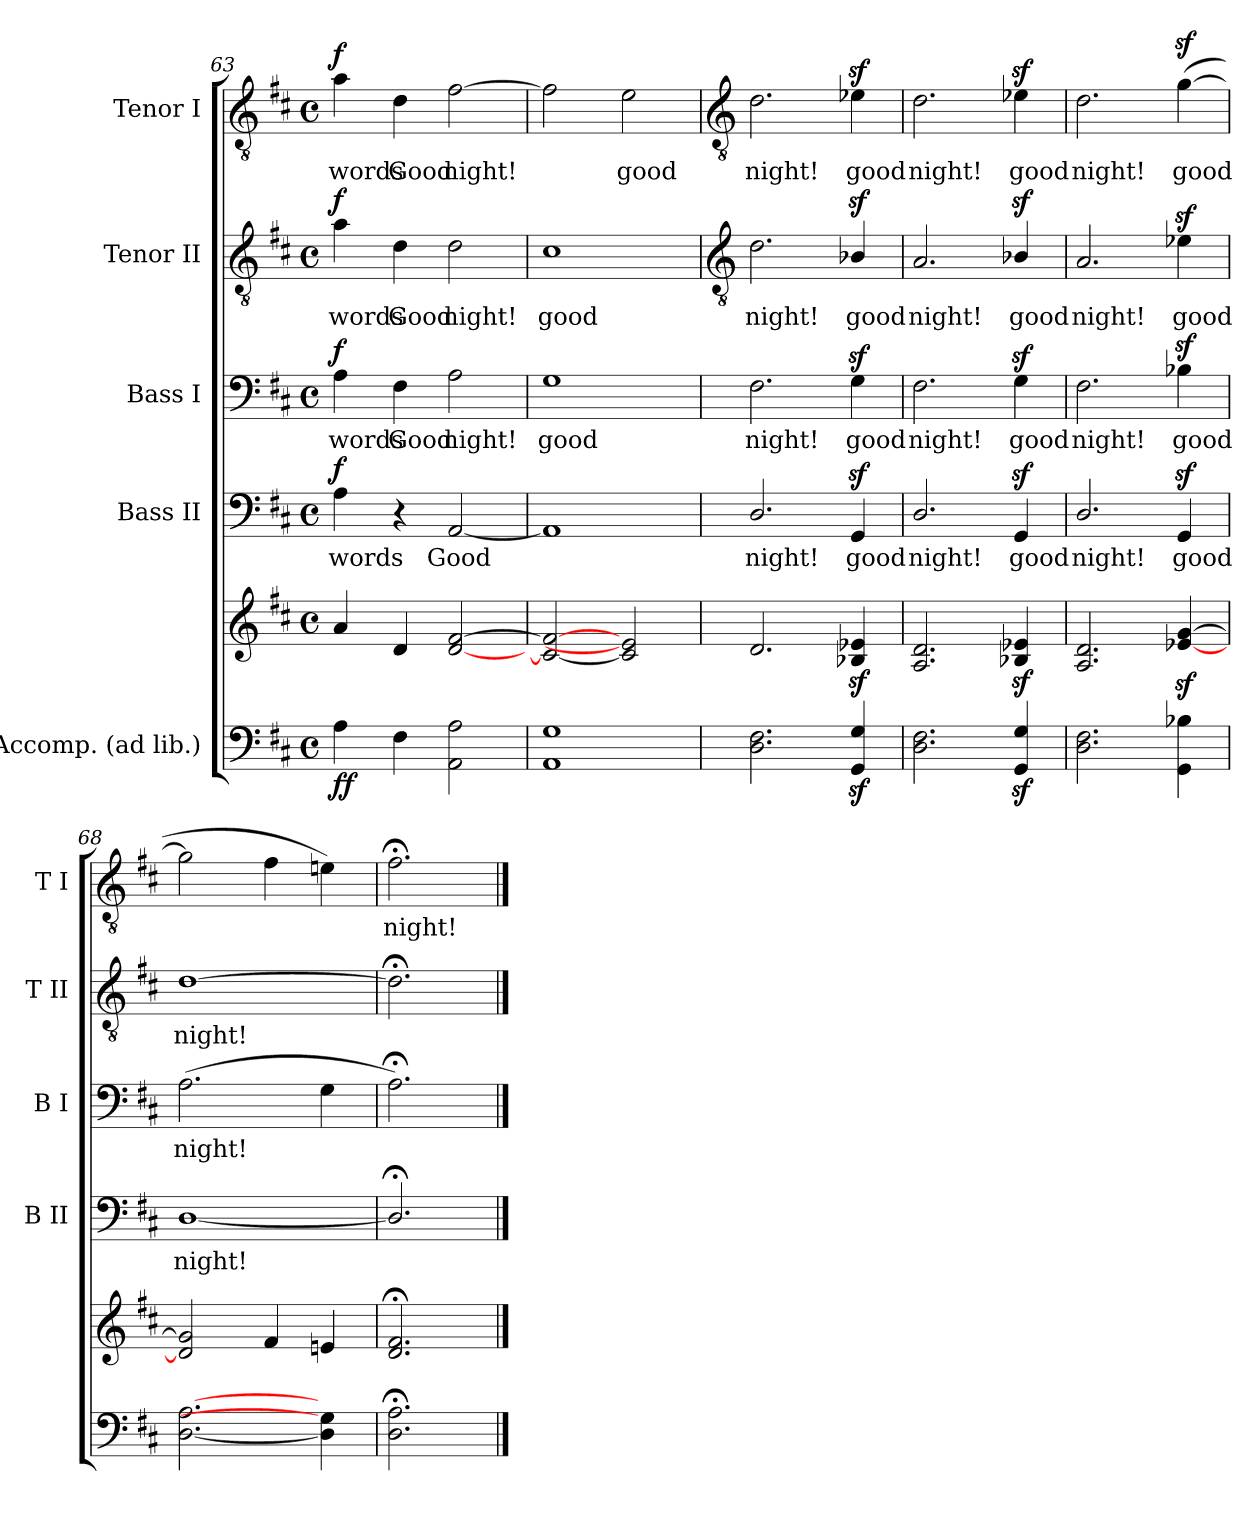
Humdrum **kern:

**kern	**kern	**dynam	**kern	**text	**dynam	**kern	**text	**dynam	**kern	**text	**dynam	**kern	**text	**dynam
*part5	*part5	*part5	*part4	*part4	*part4	*part3	*part3	*part3	*part2	*part2	*part2	*part1	*part1	*part1
*staff6	*staff5	*staff5/6	*staff4	*staff4	*staff4	*staff3	*staff3	*staff3	*staff2	*staff2	*staff2	*staff1	*staff1	*staff1
*I"Accomp. (ad lib.)	*	*	*I"Bass II	*	*	*I"Bass I	*	*	*I"Tenor II	*	*	*I"Tenor I	*	*
*	*	*	*I'B II	*	*	*I'B I	*	*	*I'T II	*	*	*I'T I	*	*
*clefF4	*clefG2	*	*clefF4	*	*	*clefF4	*	*	*clefGv2	*	*	*clefGv2	*	*
*k[f#c#]	*k[f#c#]	*	*k[f#c#]	*	*	*k[f#c#]	*	*	*k[f#c#]	*	*	*k[f#c#]	*	*
*D:	*D:	*	*D:	*	*	*D:	*	*	*D:	*	*	*D:	*	*
*M4/4	*M4/4	*	*M4/4	*	*	*M4/4	*	*	*M4/4	*	*	*M4/4	*	*
*met(c)	*met(c)	*	*met(c)	*	*	*met(c)	*	*	*met(c)	*	*	*met(c)	*	*
=63	=63	=63	=63	=63	=63	=63	=63	=63	=63	=63	=63	=63	=63	=63
!	!	!LO:DY:b=2	!	!LO:LY:b	!	!	!LO:LY:b	!	!	!LO:LY:b	!	!	!LO:LY:b	!
!	!	!LO:DY:n=1:b	!	!	!LO:DY:b	!	!	!LO:DY:b	!	!	!LO:DY:b	!	!	!LO:DY:b
4A	4a	f f	4A	words	f	4A	words	f	4a	words	f	4a	words	f
!	!	!	!	!	!	!	!LO:LY:b	!	!	!LO:LY:b	!	!	!LO:LY:b	!
4F#	4d	.	4r	.	.	4F#	Good	.	4d	Good	.	4d	Good	.
!	!	!	!	!LO:LY:b	!	!	!LO:LY:b	!	!	!LO:LY:b	!	!	!LO:LY:b	!
2AA 2A	[2d [2f#	.	[2AA	Good	.	2A	night!	.	2d	night!	.	[2f#	night!	.
=64	=64	=64	=64	=64	=64	=64	=64	=64	=64	=64	=64	=64	=64	=64
!	!	!	!	!	!	!	!LO:LY:b	!	!	!LO:LY:b	!	!	!	!
1AA 1G	2c#_ 2f#_	.	1AA]	.	.	1G	good	.	1c#	good	.	2f#]	.	.
!	!	!	!	!	!	!	!	!	!	!	!	!	!LO:LY:b	!
.	2c#] 2e]	.	.	.	.	.	.	.	.	.	.	2e	good	.
!!LO:LB:g=z
=65	=65	=65	=65	=65	=65	=65	=65	=65	=65	=65	=65	=65	=65	=65
*	*	*	*	*	*	*	*	*	*clefGv2	*	*	*clefGv2	*	*
!	!	!	!	!LO:LY:b	!	!	!LO:LY:b	!	!	!LO:LY:b	!	!	!LO:LY:b	!
2.D\ 2.F#\	2.d	.	2.D/	night!	.	2.F#	night!	.	2.d	night!	.	2.d	night!	.
!	!	!	!	!LO:LY:b	!	!	!LO:LY:b	!	!	!LO:LY:b	!	!	!LO:LY:b	!
4GGz< 4Gz<	4B-Xz< 4e-Xz<	.	4GGz<	good	.	4Gz<	good	.	4B-Xz</	good	.	4e-Xz<	good	.
=66	=66	=66	=66	=66	=66	=66	=66	=66	=66	=66	=66	=66	=66	=66
!	!	!	!	!LO:LY:b	!	!	!LO:LY:b	!	!	!LO:LY:b	!	!	!LO:LY:b	!
2.D\ 2.F#\	2.A 2.d	.	2.D/	night!	.	2.F#	night!	.	2.A	night!	.	2.d	night!	.
!	!	!	!	!LO:LY:b	!	!	!LO:LY:b	!	!	!LO:LY:b	!	!	!LO:LY:b	!
4GGz< 4Gz<	4B-Xz< 4e-Xz<	.	4GGz<	good	.	4Gz<	good	.	4B-Xz</	good	.	4e-Xz<	good	.
=67	=67	=67	=67	=67	=67	=67	=67	=67	=67	=67	=67	=67	=67	=67
!	!	!	!	!LO:LY:b	!	!	!LO:LY:b	!	!	!LO:LY:b	!	!	!LO:LY:b	!
2.D\ 2.F#\	2.A 2.d	.	2.D/	night!	.	2.F#	night!	.	2.A	night!	.	2.d	night!	.
!	!	!	!	!LO:LY:b	!	!	!LO:LY:b	!	!	!LO:LY:b	!	!	!LO:LY:b	!
4GG 4B-X	[4e-Xz< [4gz<	.	4GGz<	good	.	4B-Xz<	good	.	4e-Xz<	good	.	(>[4gz<	good	.
=68	=68	=68	=68	=68	=68	=68	=68	=68	=68	=68	=68	=68	=68	=68
!	!	!	!	!LO:LY:b	!	!	!LO:LY:b	!	!	!LO:LY:b	!	!	!	!
[2.D\ [2.A\	2d] 2g]	.	[1D/	night!	.	(>2.A	night!	.	[1d	night!	.	2g]	.	.
.	4f#	.	.	.	.	.	.	.	.	.	.	4f#	.	.
4D] 4G]	4en	.	.	.	.	4G	.	.	.	.	.	4en)	.	.
=69	=69	=69	=69	=69	=69	=69	=69	=69	=69	=69	=69	=69	=69	=69
!	!	!	!	!	!	!	!	!	!	!	!	!	!LO:LY:b	!
2.D\;< 2.A\;<	2.d;< 2.f#;<	.	2.D;</]	.	.	2.A;<)	.	.	2.d;<]	.	.	2.f#;<	night!	.
==	==	==	==	==	==	==	==	==	==	==	==	==	==	==
*-	*-	*-	*-	*-	*-	*-	*-	*-	*-	*-	*-	*-	*-	*-
